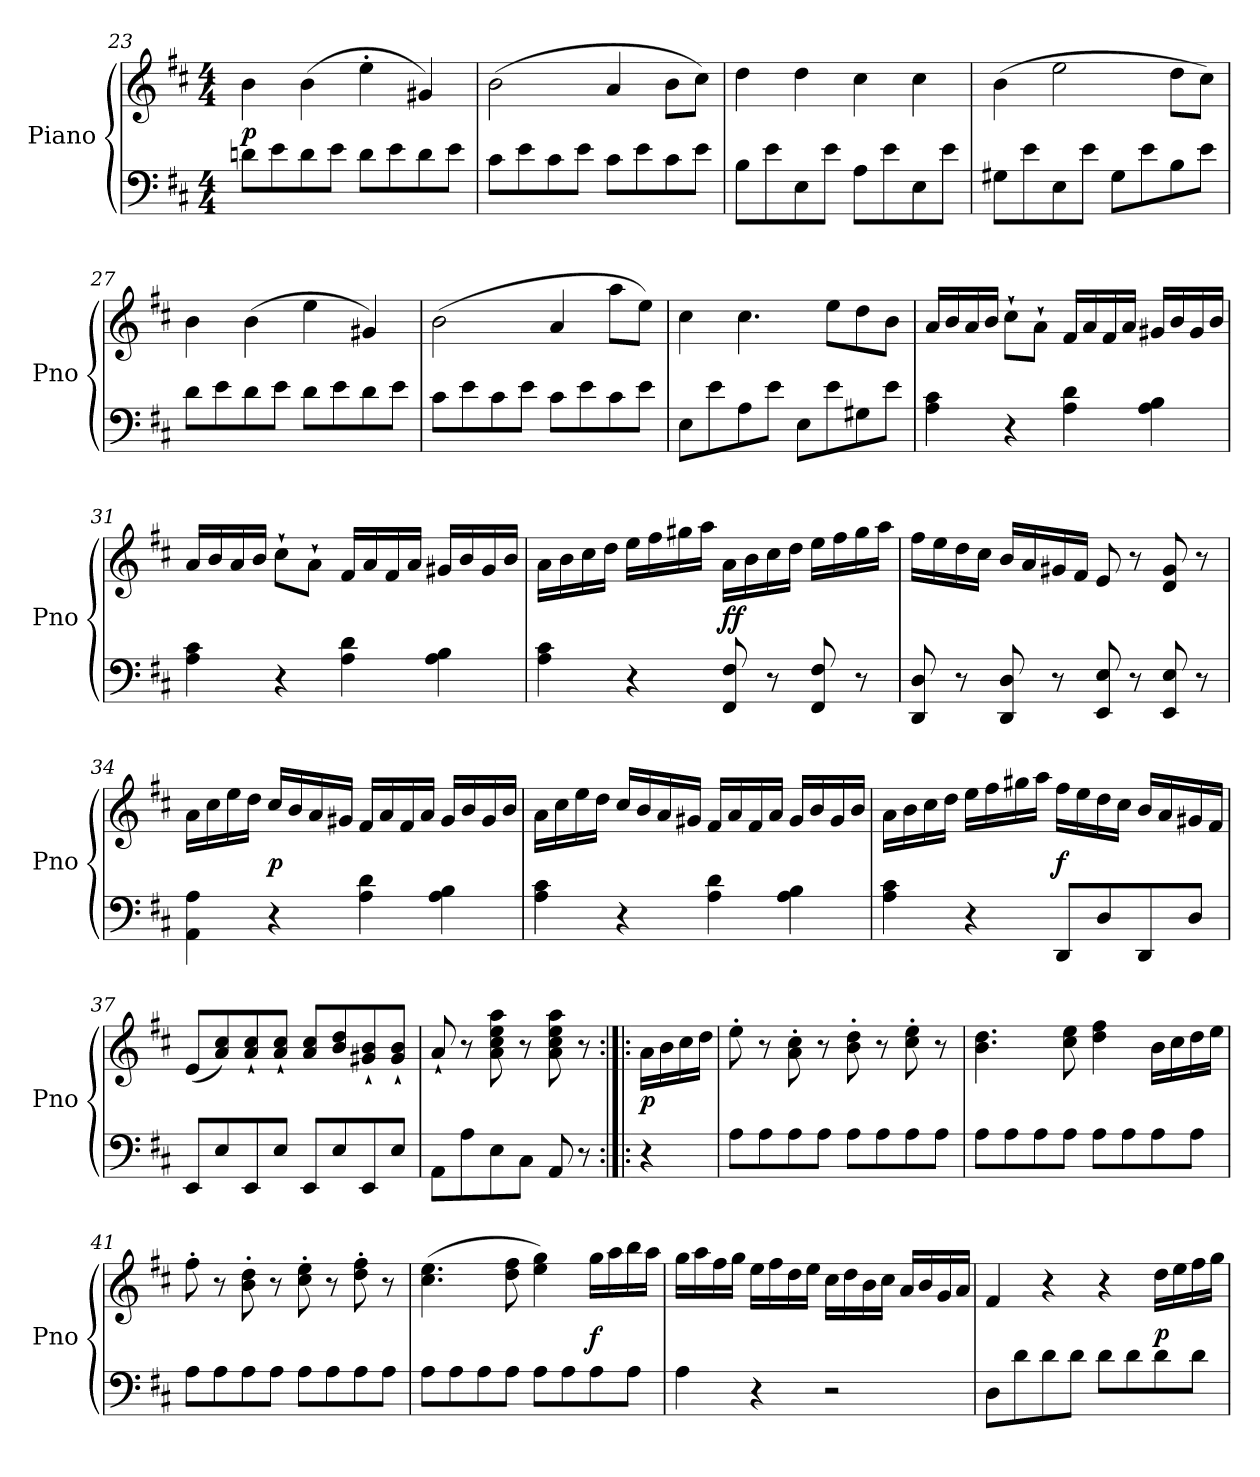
**kern	**kern	**dynam
*part1	*part1	*part1
*staff2	*staff1	*staff1/2
*I"Piano	*	*
*I'Pno	*	*
*clefF4	*clefG2	*
*k[f#c#]	*k[f#c#]	*
*D:	*D:	*
*M4/4	*M4/4	*
=23	=23	=23
8dn\L	4b\	p
8e\	.	.
8d\	(4b\	.
8e\J	.	.
8d\L	4ee'\	.
8e\	.	.
8d\	4g#X/)	.
8e\J	.	.
=24	=24	=24
8c#\L	(2b\	.
8e\	.	.
8c#\	.	.
8e\J	.	.
8c#\L	4a/	.
8e\	.	.
8c#\	8b\L	.
8e\J	8cc#\J)	.
=25	=25	=25
8B\L	4dd\	.
8e\	.	.
8E\	4dd\	.
8e\J	.	.
8A\L	4cc#\	.
8e\	.	.
8E\	4cc#\	.
8e\J	.	.
=26	=26	=26
8G#X\L	(4b\	.
8e\	.	.
8E\	2ee\	.
8e\J	.	.
8G#\L	.	.
8e\	.	.
8B\	8dd\L	.
8e\J	8cc#\J)	.
=27	=27	=27
8d\L	4b\	.
8e\	.	.
8d\	(4b\	.
8e\J	.	.
8d\L	4ee\	.
8e\	.	.
8d\	4g#X/)	.
8e\J	.	.
=28	=28	=28
8c#\L	(2b\	.
8e\	.	.
8c#\	.	.
8e\J	.	.
8c#\L	4a/	.
8e\	.	.
8c#\	8aa\L	.
8e\J	8ee\J)	.
=29	=29	=29
8E\L	4cc#\	.
8e\	.	.
8A\	4.cc#\	.
8e\J	.	.
8E\L	.	.
8e\	8ee\L	.
8G#X\	8dd\	.
8e\J	8b\J	.
=30	=30	=30
4A\ 4c#\	16a/LL	.
.	16b/	.
.	16a/	.
.	16b/JJ	.
4r	8cc#`\L	.
.	8a`\J	.
4A\ 4d\	16f#/LL	.
.	16a/	.
.	16f#/	.
.	16a/JJ	.
4A\ 4B\	16g#X/LL	.
.	16b/	.
.	16g#/	.
.	16b/JJ	.
=31	=31	=31
4A\ 4c#\	16a/LL	.
.	16b/	.
.	16a/	.
.	16b/JJ	.
4r	8cc#`\L	.
.	8a`\J	.
4A\ 4d\	16f#/LL	.
.	16a/	.
.	16f#/	.
.	16a/JJ	.
4A\ 4B\	16g#X/LL	.
.	16b/	.
.	16g#/	.
.	16b/JJ	.
=32	=32	=32
4A\ 4c#\	16a\LL	.
.	16b\	.
.	16cc#\	.
.	16dd\JJ	.
4r	16ee\LL	.
.	16ff#\	.
.	16gg#X\	.
.	16aa\JJ	.
8FF#/ 8F#/	16a\LL	ff
.	16b\	.
8r	16cc#\	.
.	16dd\JJ	.
8FF#/ 8F#/	16ee\LL	.
.	16ff#\	.
8r	16gg#\	.
.	16aa\JJ	.
=33	=33	=33
8DD/ 8D/	16ff#\LL	.
.	16ee\	.
8r	16dd\	.
.	16cc#\JJ	.
8DD/ 8D/	16b/LL	.
.	16a/	.
8r	16g#X/	.
.	16f#/JJ	.
8EE/ 8E/	8e/	.
8r	8r	.
8EE/ 8E/	8d/ 8g#/	.
8r	8r	.
=34	=34	=34
4AA\ 4A\	16a\LL	.
.	16cc#\	.
.	16ee\	.
.	16dd\JJ	.
4r	16cc#/LL	p
.	16b/	.
.	16a/	.
.	16g#X/JJ	.
4A\ 4d\	16f#/LL	.
.	16a/	.
.	16f#/	.
.	16a/JJ	.
4A\ 4B\	16g#/LL	.
.	16b/	.
.	16g#/	.
.	16b/JJ	.
=35	=35	=35
4A\ 4c#\	16a\LL	.
.	16cc#\	.
.	16ee\	.
.	16dd\JJ	.
4r	16cc#/LL	.
.	16b/	.
.	16a/	.
.	16g#X/JJ	.
4A\ 4d\	16f#/LL	.
.	16a/	.
.	16f#/	.
.	16a/JJ	.
4A\ 4B\	16g#/LL	.
.	16b/	.
.	16g#/	.
.	16b/JJ	.
=36	=36	=36
4A\ 4c#\	16a\LL	.
.	16b\	.
.	16cc#\	.
.	16dd\JJ	.
4r	16ee\LL	.
.	16ff#\	.
.	16gg#X\	.
.	16aa\JJ	.
8DD/L	16ff#\LL	f
.	16ee\	.
8D/	16dd\	.
.	16cc#\JJ	.
8DD/	16b/LL	.
.	16a/	.
8D/J	16g#X/	.
.	16f#/JJ	.
=37	=37	=37
8EE/L	(8e/L	.
8E/	8a/ 8cc#/)	.
8EE/	8a`/ 8cc#`/	.
8E/J	8a`/ 8cc#`/J	.
8EE/L	8a/ 8cc#/L	.
8E/	8b/ 8dd/	.
8EE/	8g#X`/ 8b`/	.
8E/J	8g#`/ 8b`/J	.
=38	=38	=38
8AA\L	8a`/	.
8A\	8r	.
8E\	8a\ 8cc#\ 8ee\ 8aa\	.
8C#\J	8r	.
8AA/	8a\ 8cc#\ 8ee\ 8aa\	.
8r	8r	.
=:|!|:	=:|!|:	=:|!|:
4r	16a\LL	p
.	16b\	.
.	16cc#\	.
.	16dd\JJ	.
=39	=39	=39
8A\L	8ee'\	.
8A\	8r	.
8A\	8a'\ 8cc#'\	.
8A\J	8r	.
8A\L	8b'\ 8dd'\	.
8A\	8r	.
8A\	8cc#'\ 8ee'\	.
8A\J	8r	.
=40	=40	=40
8A\L	4.b\ 4.dd\	.
8A\	.	.
8A\	.	.
8A\J	8cc#\ 8ee\	.
8A\L	4dd\ 4ff#\	.
8A\	.	.
8A\	16b\LL	.
.	16cc#\	.
8A\J	16dd\	.
.	16ee\JJ	.
=41	=41	=41
8A\L	8ff#'\	.
8A\	8r	.
8A\	8b'\ 8dd'\	.
8A\J	8r	.
8A\L	8cc#'\ 8ee'\	.
8A\	8r	.
8A\	8dd'\ 8ff#'\	.
8A\J	8r	.
=42	=42	=42
8A\L	(4.cc#\ 4.ee\	.
8A\	.	.
8A\	.	.
8A\J	8dd\ 8ff#\	.
8A\L	4ee\ 4gg\)	.
8A\	.	.
8A\	16gg\LL	f
.	16aa\	.
8A\J	16bb\	.
.	16aa\JJ	.
=43	=43	=43
4A\	16gg\LL	.
.	16aa\	.
.	16ff#\	.
.	16gg\JJ	.
4r	16ee\LL	.
.	16ff#\	.
.	16dd\	.
.	16ee\JJ	.
2r	16cc#\LL	.
.	16dd\	.
.	16b\	.
.	16cc#\JJ	.
.	16a/LL	.
.	16b/	.
.	16g/	.
.	16a/JJ	.
=44	=44	=44
8D\L	4f#/	.
8d\	.	.
8d\	4r	.
8d\J	.	.
8d\L	4r	.
8d\	.	.
8d\	16dd\LL	p
.	16ee\	.
8d\J	16ff#\	.
.	16gg\JJ	.
=	=	=
*-	*-	*-
